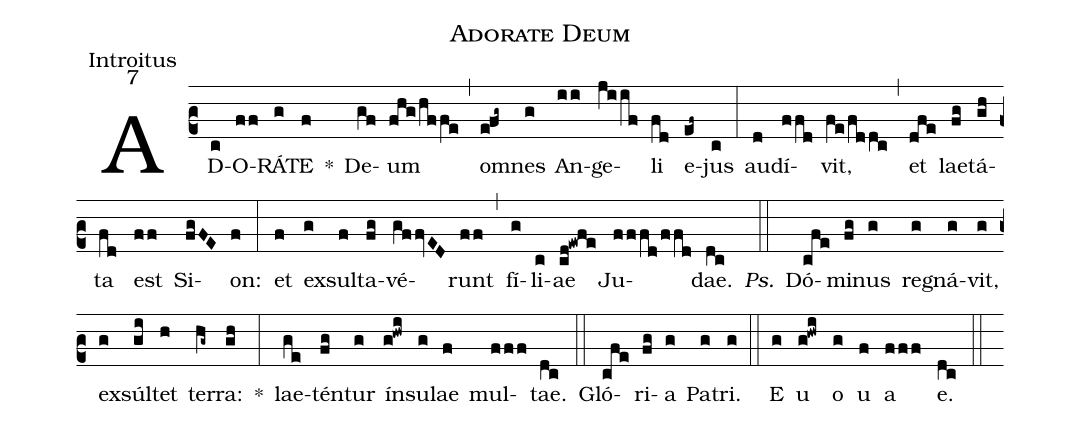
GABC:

name:Adorate Deum;
office-part:Introitus;
mode:7;
%%
(c2) AD(c)O(ff)RÁ(g)TE(f) *() De(gf)um(fhg/hffe) (,) o(e!fg~)mnes(g) An(ii)ge(jiif)li(fd) e(ef~)jus(c) (:) au(d)dí(ffd)vit,(fe/fddc) (,) et(dfe) lae(fg)tá(gh)ta(fd) est(ff) Si(fgFE)on:(f) (:) et(f) ex(g)sul(f)ta(fg)vé(gffvED)runt(ff) (,) fí(g)li(c)ae(cd!ewfe) Ju(fffd/ffd)dae.(dc) <i>Ps.</i>(::) Dó(cfe)mi(fg)nus(g) re(g)gná(g)vit,(g) ex(g)súl(gi)tet(h) ter(hg~)ra:(gh) *(:) lae(ge)tén(fg)tur(g) ín(g!hwi)su(g)lae(f) mul(fff)tae.(dc) (::) Gló(cfe)ri(fg)a(g) Pa(g)tri.(g) (::) E(g) u(g!hwi) o(g) u(f) a(fff) e.(dc) (::)
